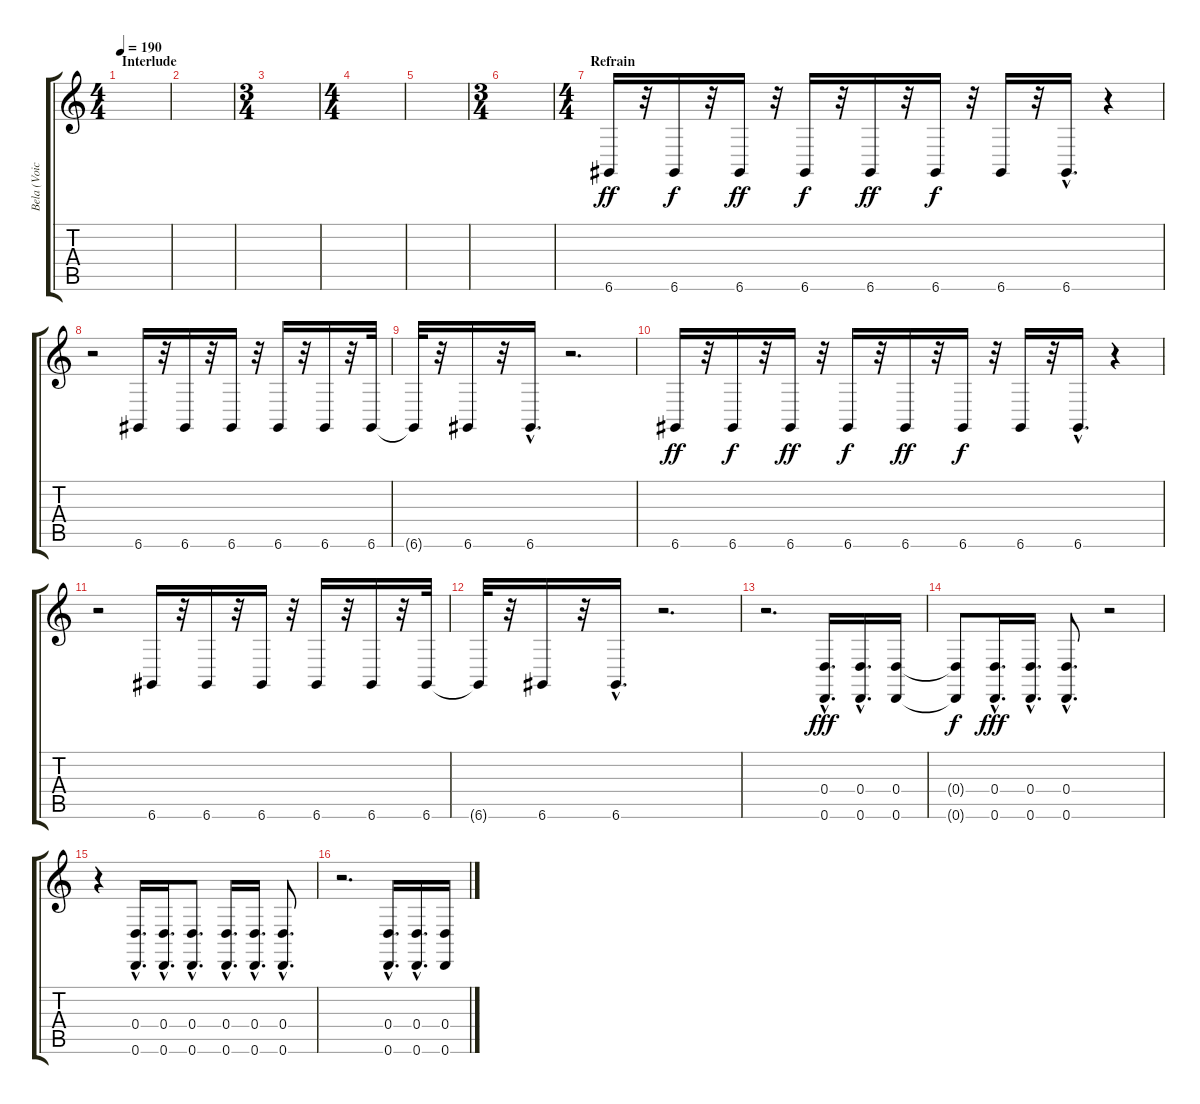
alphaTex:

\track ("Bela (Voice)" "Bela (Voic") {instrument lead5charang}
\staff {score tabs}
\tuning (E4 B3 G3 D3 A2 D2) {hide}
\ts (4 4)
\section ("" "Interlude")
\tempo 190
\clef g2
\ks c
|
|
\ts (3 4)
|
\ts (4 4)
|
|
\ts (3 4)
|
\ts (4 4)
\section ("" "Refrain")
6.6.16{dy ff volume 16} r.32 6.6.16{dy f} r.32 6.6.16{dy ff} r.32 6.6.16{dy f} r.32 6.6.16{dy ff} r.32 6.6.16{dy f} r.32 6.6.16 r.32 6.6{hac}.16{d} r.4 |
r.2 6.6.16 r.32 6.6.16 r.32 6.6.16 r.32 6.6.16 r.32 6.6.16 r.32 6.6.32 |
6.6{t}.32 r.32 6.6.16 r.32 6.6{hac}.16{d} r.2{d} |
6.6.16{dy ff} r.32 6.6.16{dy f} r.32 6.6.16{dy ff} r.32 6.6.16{dy f} r.32 6.6.16{dy ff} r.32 6.6.16{dy f} r.32 6.6.16 r.32 6.6{hac}.16{d} r.4 |
r.2 6.6.16 r.32 6.6.16 r.32 6.6.16 r.32 6.6.16 r.32 6.6.16 r.32 6.6.32 |
6.6{t}.32 r.32 6.6.16 r.32 6.6{hac}.16{d} r.2{d} |
r.2{d} (0.4{hac} 0.6{hac}).16{d dy fff} (0.4{hac} 0.6{hac}).16{d} (0.4 0.6).16 |
(0.4{t} 0.6{t}).8{dy f} (0.4{hac} 0.6{hac}).16{d dy fff} (0.4{hac} 0.6{hac}).16{d} (0.4{hac} 0.6{hac}).8{d} r.2 |
r.4 (0.4{hac} 0.6{hac}).16{d} (0.4{hac} 0.6{hac}).16{d} (0.4{hac} 0.6{hac}).8{d} (0.4{hac} 0.6{hac}).16{d} (0.4{hac} 0.6{hac}).16{d} (0.4{hac} 0.6{hac}).8{d} |
r.2{d} (0.4{hac} 0.6{hac}).16{d} (0.4{hac} 0.6{hac}).16{d} (0.4 0.6).16
